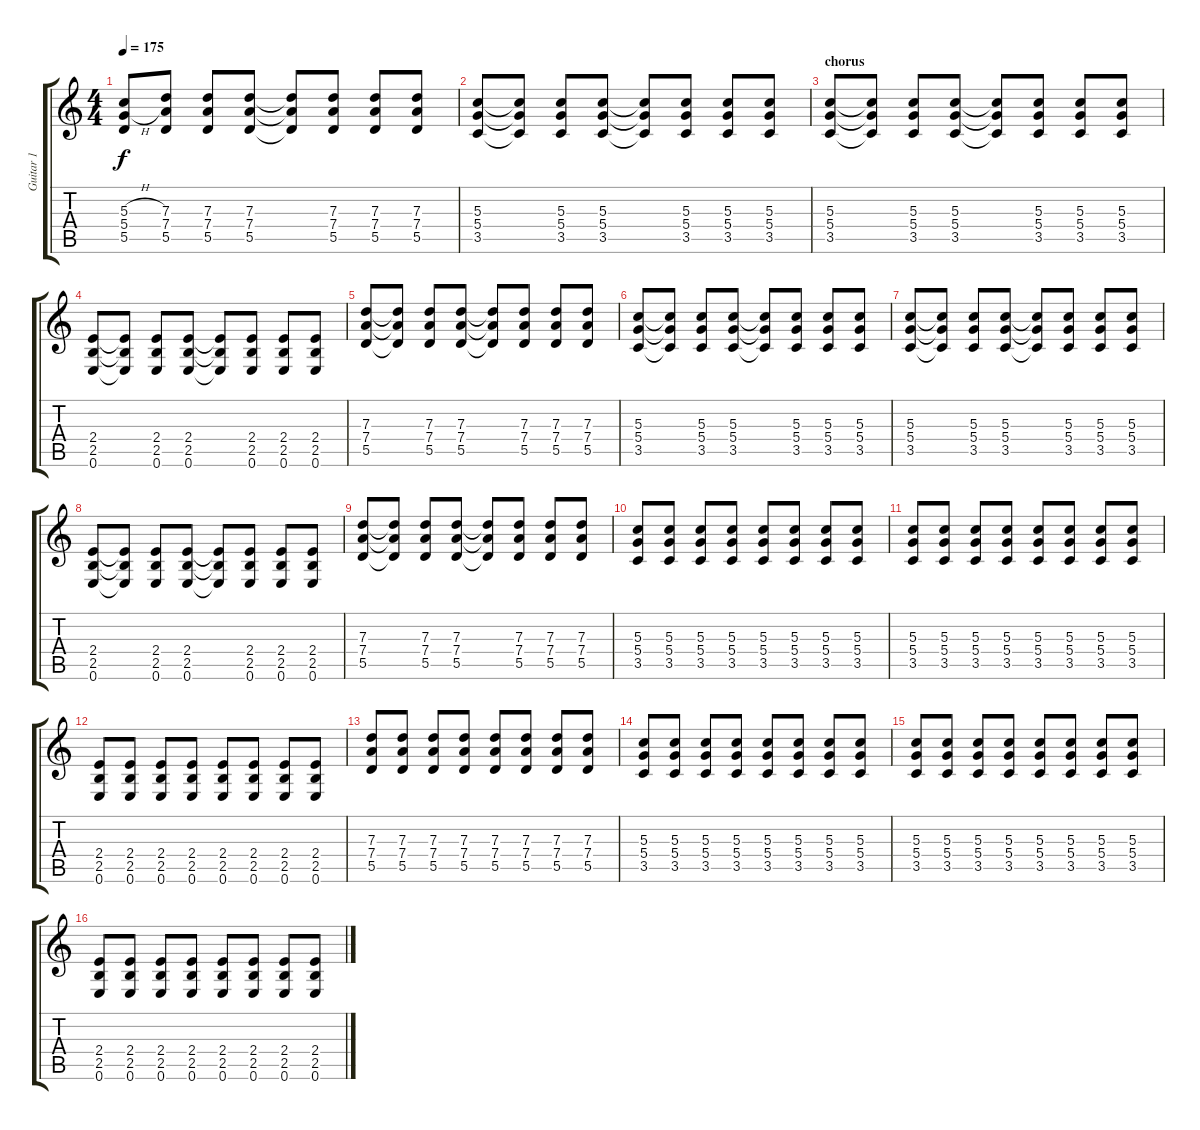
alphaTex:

\track ("Guitar 1" "Guitar 1") {instrument distortionguitar}
\staff {score tabs}
\tuning (E4 B3 G3 D3 A2 E2) {hide}
\ts (4 4)
\tempo 175
\clef g2
\ks c
(5.3{h} 5.4{h} 5.5).8{dy f} (7.3 7.4 5.5).8 (7.3 7.4 5.5).8 (7.3 7.4 5.5).8 (7.3{t} 7.4{t} 5.5{t}).8 (7.3 7.4 5.5).8 (7.3 7.4 5.5).8 (7.3 7.4 5.5).8 |
(5.3 5.4 3.5).8 (5.3{t} 5.4{t} 3.5{t}).8 (5.3 5.4 3.5).8 (5.3 5.4 3.5).8 (5.3{t} 5.4{t} 3.5{t}).8 (5.3 5.4 3.5).8 (5.3 5.4 3.5).8 (5.3 5.4 3.5).8 |
\section ("" "chorus")
(5.3 5.4 3.5).8 (5.3{t} 5.4{t} 3.5{t}).8 (5.3 5.4 3.5).8 (5.3 5.4 3.5).8 (5.3{t} 5.4{t} 3.5{t}).8 (5.3 5.4 3.5).8 (5.3 5.4 3.5).8 (5.3 5.4 3.5).8 |
(2.4 2.5 0.6).8 (2.4{t} 2.5{t} 0.6{t}).8 (2.4 2.5 0.6).8 (2.4 2.5 0.6).8 (2.4{t} 2.5{t} 0.6{t}).8 (2.4 2.5 0.6).8 (2.4 2.5 0.6).8 (2.4 2.5 0.6).8 |
(7.3 7.4 5.5).8 (7.3{t} 7.4{t} 5.5{t}).8 (7.3 7.4 5.5).8 (7.3 7.4 5.5).8 (7.3{t} 7.4{t} 5.5{t}).8 (7.3 7.4 5.5).8 (7.3 7.4 5.5).8 (7.3 7.4 5.5).8 |
(5.3 5.4 3.5).8 (5.3{t} 5.4{t} 3.5{t}).8 (5.3 5.4 3.5).8 (5.3 5.4 3.5).8 (5.3{t} 5.4{t} 3.5{t}).8 (5.3 5.4 3.5).8 (5.3 5.4 3.5).8 (5.3 5.4 3.5).8 |
(5.3 5.4 3.5).8 (5.3{t} 5.4{t} 3.5{t}).8 (5.3 5.4 3.5).8 (5.3 5.4 3.5).8 (5.3{t} 5.4{t} 3.5{t}).8 (5.3 5.4 3.5).8 (5.3 5.4 3.5).8 (5.3 5.4 3.5).8 |
(2.4 2.5 0.6).8 (2.4{t} 2.5{t} 0.6{t}).8 (2.4 2.5 0.6).8 (2.4 2.5 0.6).8 (2.4{t} 2.5{t} 0.6{t}).8 (2.4 2.5 0.6).8 (2.4 2.5 0.6).8 (2.4 2.5 0.6).8 |
(7.3 7.4 5.5).8 (7.3{t} 7.4{t} 5.5{t}).8 (7.3 7.4 5.5).8 (7.3 7.4 5.5).8 (7.3{t} 7.4{t} 5.5{t}).8 (7.3 7.4 5.5).8 (7.3 7.4 5.5).8 (7.3 7.4 5.5).8 |
(5.3 5.4 3.5).8 (5.3 5.4 3.5).8 (5.3 5.4 3.5).8 (5.3 5.4 3.5).8 (5.3 5.4 3.5).8 (5.3 5.4 3.5).8 (5.3 5.4 3.5).8 (5.3 5.4 3.5).8 |
(5.3 5.4 3.5).8 (5.3 5.4 3.5).8 (5.3 5.4 3.5).8 (5.3 5.4 3.5).8 (5.3 5.4 3.5).8 (5.3 5.4 3.5).8 (5.3 5.4 3.5).8 (5.3 5.4 3.5).8 |
(2.4 2.5 0.6).8 (2.4 2.5 0.6).8 (2.4 2.5 0.6).8 (2.4 2.5 0.6).8 (2.4 2.5 0.6).8 (2.4 2.5 0.6).8 (2.4 2.5 0.6).8 (2.4 2.5 0.6).8 |
(7.3 7.4 5.5).8 (7.3 7.4 5.5).8 (7.3 7.4 5.5).8 (7.3 7.4 5.5).8 (7.3 7.4 5.5).8 (7.3 7.4 5.5).8 (7.3 7.4 5.5).8 (7.3 7.4 5.5).8 |
(5.3 5.4 3.5).8 (5.3 5.4 3.5).8 (5.3 5.4 3.5).8 (5.3 5.4 3.5).8 (5.3 5.4 3.5).8 (5.3 5.4 3.5).8 (5.3 5.4 3.5).8 (5.3 5.4 3.5).8 |
(5.3 5.4 3.5).8 (5.3 5.4 3.5).8 (5.3 5.4 3.5).8 (5.3 5.4 3.5).8 (5.3 5.4 3.5).8 (5.3 5.4 3.5).8 (5.3 5.4 3.5).8 (5.3 5.4 3.5).8 |
(2.4 2.5 0.6).8 (2.4 2.5 0.6).8 (2.4 2.5 0.6).8 (2.4 2.5 0.6).8 (2.4 2.5 0.6).8 (2.4 2.5 0.6).8 (2.4 2.5 0.6).8 (2.4 2.5 0.6).8
